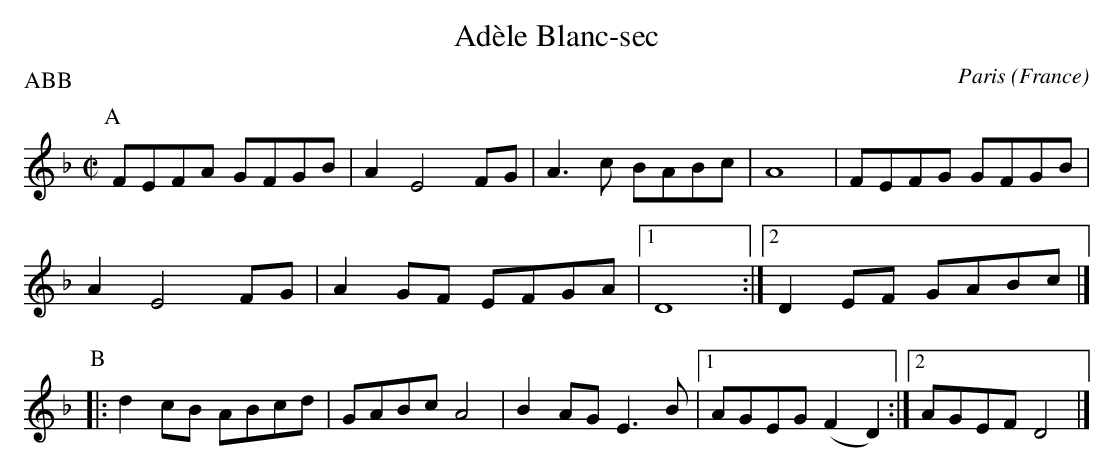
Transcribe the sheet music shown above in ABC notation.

X:1
T:Ad\`ele Blanc-sec
C:Paris
O:France
M:C|
L:1/8
P:ABB
K:D minor
P:A
FEFA GFGB | A2 E4 FG | A3 c BABc | A8 | FEFG GFGB |
A2 E4 FG | A2  GF EFGA | [1 D8 :| [2 D2 EF GABc |]
P:B
|: d2 cB ABcd | GABc A4 | B2 AG E3 B | [1 AGEG (F2 D2) :| [2 AGEF D4 |]
